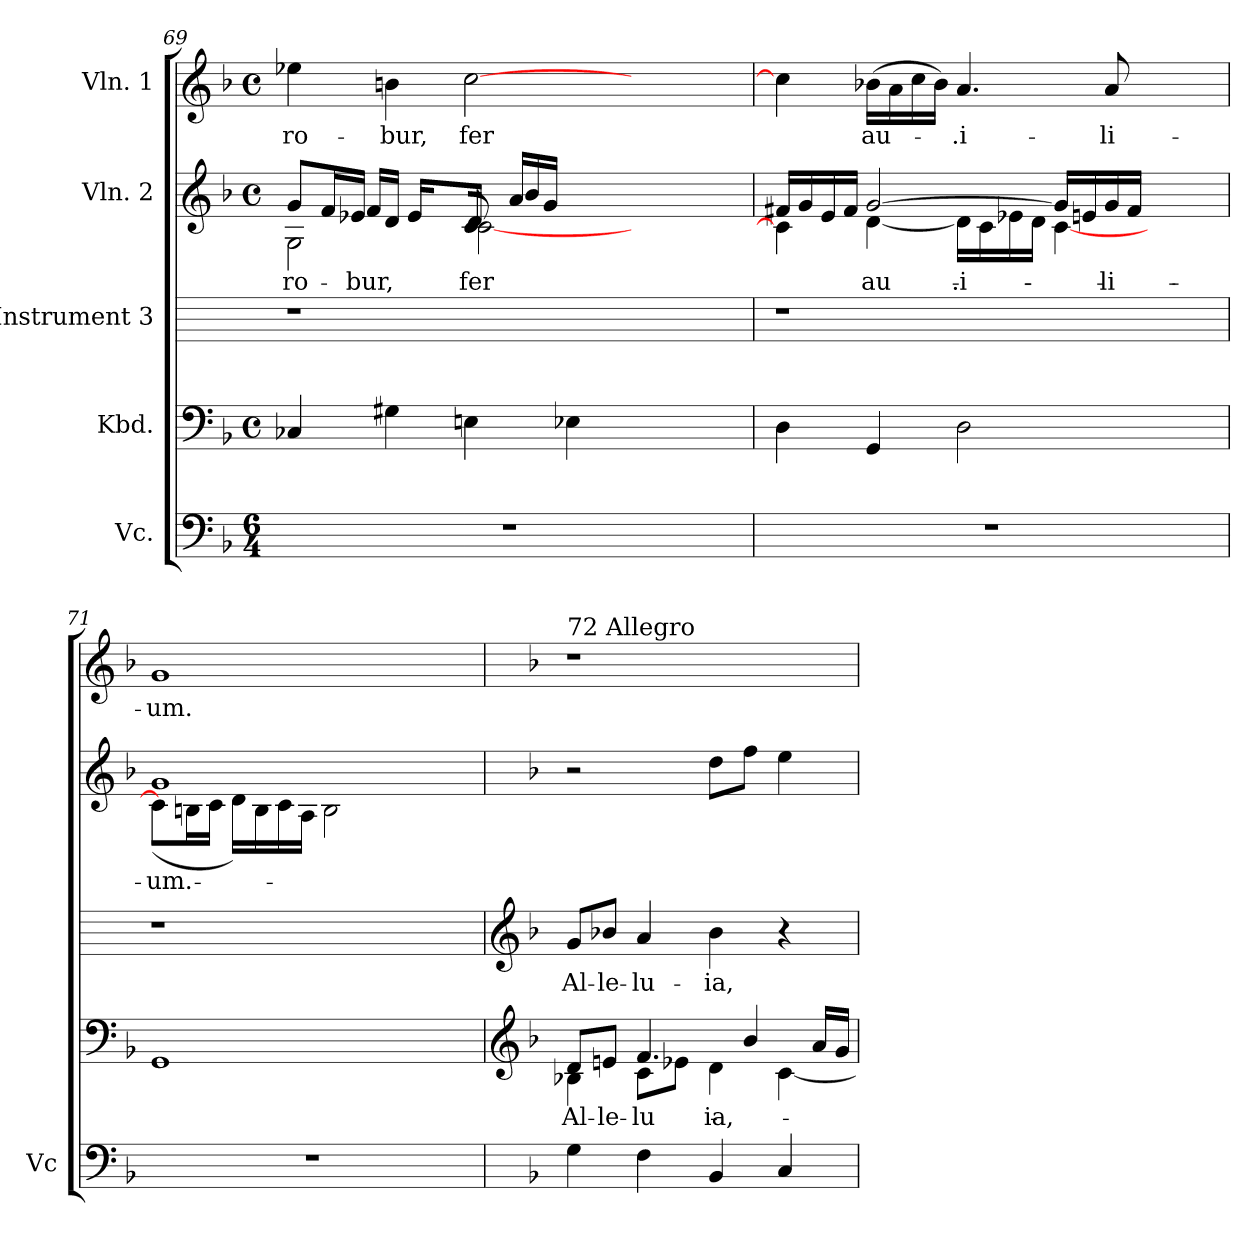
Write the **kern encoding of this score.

**kern	**kern	**text	**kern	**text	**kern	**text	**kern	**text
*part5	*part4	*part4	*part3	*part3	*part2	*part2	*part1	*part1
*staff5	*staff4	*staff4	*staff3	*staff3	*staff2	*staff2	*staff1	*staff1
*I"Vc.	*I"Kbd.	*	*I"Instrument 3	*	*I"Vln. 2	*	*I"Vln. 1	*
*I'Vc	*	*	*	*	*	*	*	*
*clefF4	*clefF4	*	*	*	*clefG2	*	*clefG2	*
*k[b-]	*k[b-]	*	*	*	*k[b-]	*	*k[b-]	*
*F:	*F:	*	*	*	*F:	*	*F:	*
*M6/4	*M4/4	*	*	*	*M4/4	*	*M4/4	*
*	*met(c)	*	*	*	*met(c)	*	*met(c)	*
=69	=69	=69	=69	=69	=69	=69	=69	=69
!	!	!	!	!	!	!LO:LY:a:cj	!	!LO:LY:b:cj
*	*	*	*	*	*^	*	*	*
*	*	*	*	*	*	*^	*	*	*
1.r	4C-/	.	1r	.	8g/L	2G\	8.ryy	ro-	4ee-X\	ro-
.	.	.	.	.	16f/	.	.	.	.	.
!	!	!	!	!	!	!	!	!LO:LY:a:cj	!	!
.	.	.	.	.	16e-X/J	.	16f/L	-bur,	.	.
!	!	!	!	!	!	!	!	!	!	!LO:LY:b:cj
.	4G#\	.	.	.	4ryy	.	16d/J	.	4bn\	-bur,
.	.	.	.	.	.	.	16e-/L	.	.	.
.	.	.	.	.	.	.	8ryy	.	.	.
!	!	!	!	!	!	!	!	!LO:LY:a:cj	!	!LO:LY:b:cj
.	4En\	.	.	.	8c/	[<2c\	16d/J	fer	[>2cc\	fer
.	.	.	.	.	.	.	16ryy	.	.	.
.	.	.	.	.	16a/L	.	4b-/	.	.	.
.	.	.	.	.	16g/J	.	.	.	.	.
.	4E-X<\	.	.	.	2ryy	.	.	.	.	.
.	.	.	.	.	.	.	2ryy	.	.	.
.	2ryy	.	2ryy	.	.	2ryy	.	.	2ryy	.
.	.	.	.	.	4ryy	.	.	.	.	.
.	.	.	.	.	.	.	8ryy	.	.	.
*	*	*	*	*	*	*v	*v	*	*	*
=70	=70	=70	=70	=70	=70	=70	=70	=70	=70
1.r	4D\	.	1r	.	16f#X/L	4c\]	.	4cc\]	.
.	.	.	.	.	16g/	.	.	.	.
.	.	.	.	.	16e/	.	.	.	.
.	.	.	.	.	16f#/J	.	.	.	.
!	!	!	!	!	!	!	!LO:LY:a:cj	!	!LO:LY:b:cj
.	4GG/	.	.	.	[>2g/	[<4d\	au-	(>16b-X\L	au-
.	.	.	.	.	.	.	.	16a\	.
.	.	.	.	.	.	.	.	16cc\	.
.	.	.	.	.	.	.	.	16b-\J)	.
!	!	!	!	!	!	!	!LO:LY:a:cj	!	!LO:LY:b:cj
.	2D\	.	.	.	.	16d\L]	-.i-	4.a/	-.i-
.	.	.	.	.	.	16c\	.	.	.
.	.	.	.	.	.	16e-X\	.	.	.
.	.	.	.	.	.	16d\J	.	.	.
.	.	.	.	.	16g/L]	[<4c\	.	.	.
.	.	.	.	.	16en/	.	.	.	.
!	!	!	!	!	!	!	!LO:LY:a:cj	!	!LO:LY:b:cj
.	.	.	.	.	16g/	.	-li-	8a/	-li-
.	.	.	.	.	16f#/J	.	.	.	.
.	2ryy	.	2ryy	.	2ryy	2ryy	.	2ryy	.
=71	=71	=71	=71	=71	=71	=71	=71	=71	=71
!	!	!	!	!	!	!	!LO:LY:a:cj	!	!LO:LY:b:cj
1.r	1GG	.	1r	.	1g	(<8c\L]	-um.	1g	-um.
.	.	.	.	.	.	16Bn\	.	.	.
.	.	.	.	.	.	16c\J	.	.	.
.	.	.	.	.	.	16d\L)	.	.	.
.	.	.	.	.	.	16B\	.	.	.
.	.	.	.	.	.	16c\	.	.	.
.	.	.	.	.	.	16A\J	.	.	.
.	.	.	.	.	.	2B\	.	.	.
.	2ryy	.	2ryy	.	2ryy	2ryy	.	2ryy	.
*	*	*	*	*	*v	*v	*	*	*
!!LO:LB:g=z
=72	=72	=72	=72	=72	=72	=72	=72	=72
*	*clefG2	*	*clefG2	*	*	*	*	*
*	*	*	*k[b-]	*	*	*	*	*
*	*	*	*F:	*	*	*	*	*
*	*	*	*	*	*	*	*MM88	*
*	*	*	*	*	*^	*	*	*
!	!	!	!	!	!	!	!	!LO:TX:a:t=72 Allegro	!
!	!	!LO:LY:a:cj	!	!LO:LY:b:cj	!	!	!	!	!
*	*^	*	*	*	*v	*v	*	*	*
4G\	8d/L	4B-X\	Al-	8g/L	Al-	2r	.	1r	.
!	!	!	!LO:LY:a:cj	!	!LO:LY:b:cj	!	!	!	!
.	8en/J	.	-le-	8b-X/J	-le-	.	.	.	.
!	!	!	!LO:LY:a:cj	!	!LO:LY:b:cj	!	!	!	!
4F\	4.f/	8c\L	-lu-	4a/	-lu-	.	.	.	.
.	.	8e-X\J	.	.	.	.	.	.	.
!	!	!	!LO:LY:a:cj	!	!LO:LY:b:cj	!	!	!	!
4BB-/	.	4d\	-ia,	4b-\	-ia,	8dd\L	.	.	.
.	4b-/	.	.	.	.	8ff\J	.	.	.
4C/	.	[<4c\	.	4r	.	4ee\	.	.	.
.	16a/L	.	.	.	.	.	.	.	.
.	16g/J	.	.	.	.	.	.	.	.
*	*v	*v	*	*	*	*	*	*	*
=	=	=	=	=	=	=	=	=
*-	*-	*-	*-	*-	*-	*-	*-	*-
